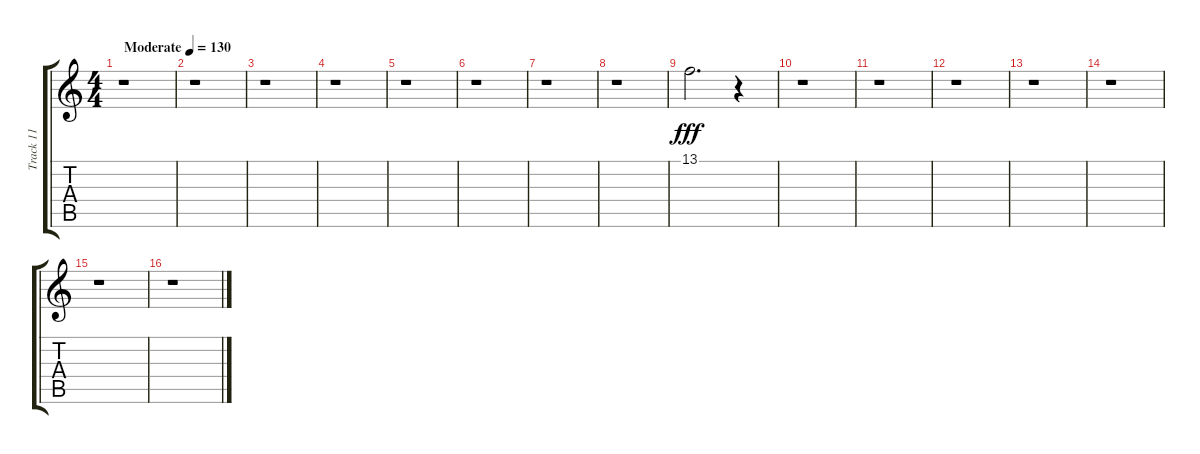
\track ("Track 11" "Track 11") {instrument ocarina}
\staff {score tabs}
\tuning (E4 B3 G3 D3 A2 E2) {hide}
\ts (4 4)
\tempo (130 "Moderate")
\clef g2
\ks c
r.1{dy fff instrument ocarina} |
r.1 |
r.1 |
r.1 |
r.1 |
r.1 |
r.1 |
r.1 |
13.1.2{d} r.4 |
r.1 |
r.1 |
r.1 |
r.1 |
r.1 |
r.1 |
r.1
